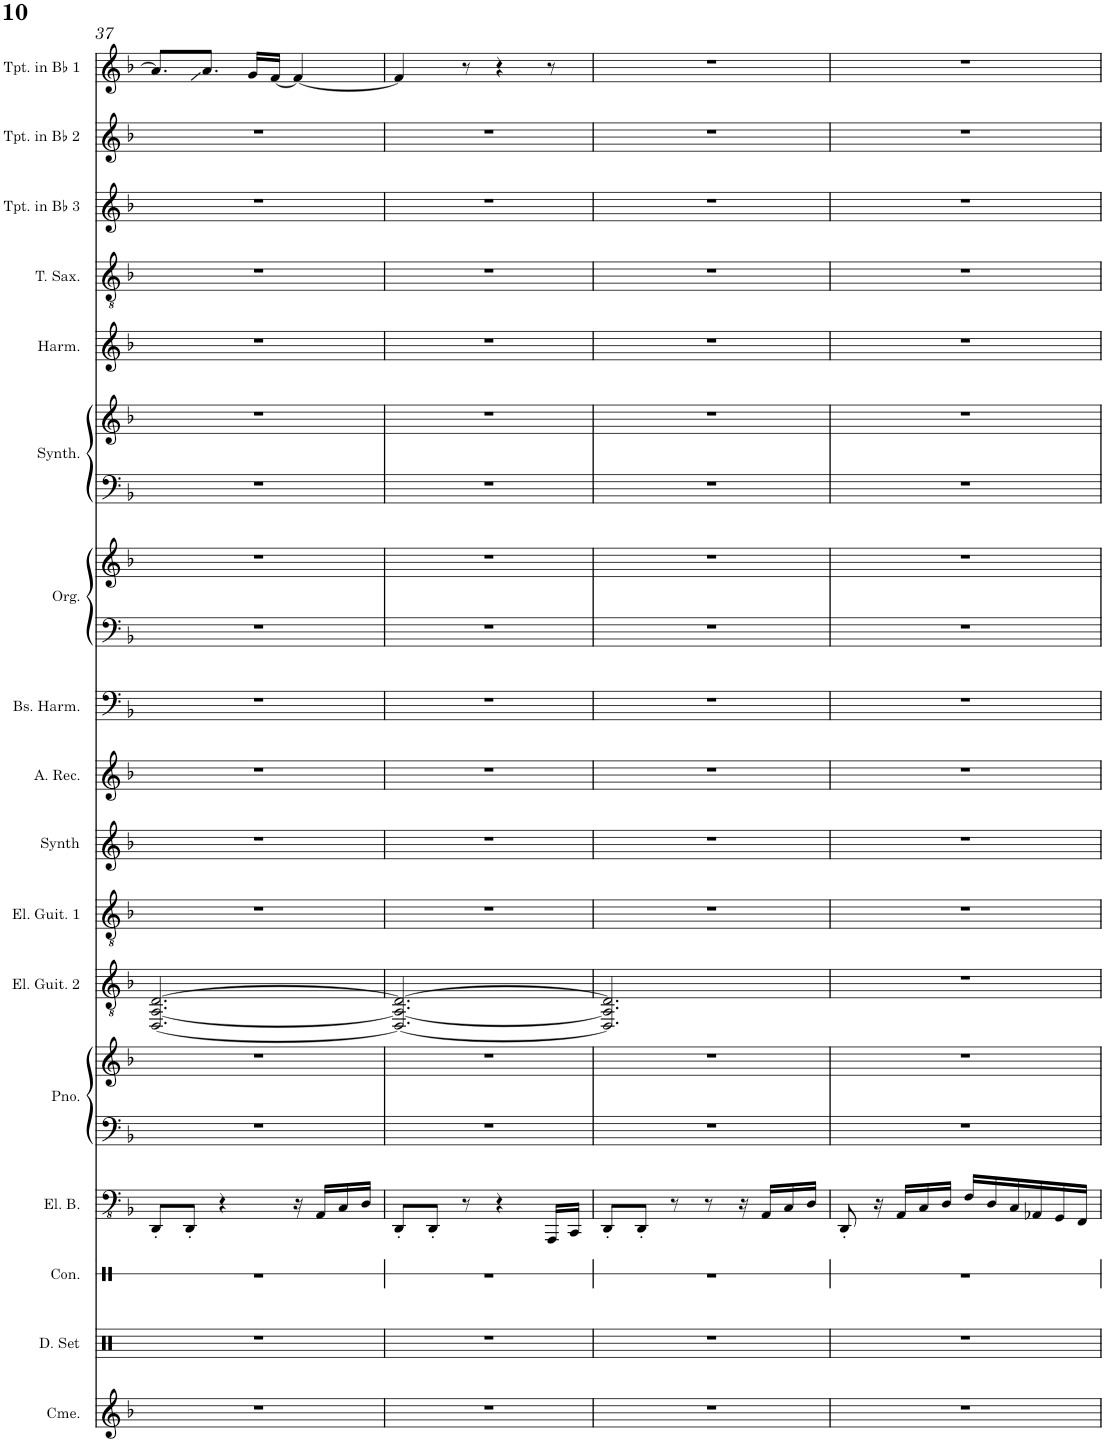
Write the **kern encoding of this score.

**kern	**kern	**kern	**kern	**kern	**kern	**kern	**kern	**kern	**kern	**kern	**kern	**kern	**kern	**kern	**kern	**kern	**kern	**kern	**kern
*part17	*part16	*part15	*part14	*part13	*part13	*part12	*part11	*part10	*part9	*part8	*part7	*part7	*part6	*part6	*part5	*part4	*part3	*part2	*part1
*staff20	*staff19	*staff18	*staff17	*staff16	*staff15	*staff14	*staff13	*staff12	*staff11	*staff10	*staff9	*staff8	*staff7	*staff6	*staff5	*staff4	*staff3	*staff2	*staff1
*I"Chimes	*I"Drumset	*I"Congas	*I"Electric Bass	*I"Piano	*	*I"Electric Guitar 2	*I"Electric Guitar 1	*I"Synth	*I"Alto Recorder	*I"Bass Harmonica	*I"Organ	*	*I"Choir Synthesizer	*	*I"10-Hole C Diatonic Harmonica	*I"Tenor Saxophone	*I"Trumpet in Bb 3	*I"Trumpet in Bb 2	*I"Trumpet in Bb 1
*I'Cme.	*I'D. Set	*I'Con.	*I'El. B.	*I'Pno.	*	*I'El. Guit. 2	*I'El. Guit. 1	*I'Synth	*I'A. Rec.	*I'Bs. Harm.	*I'Org.	*	*I'Synth.	*	*I'Harm.	*I'T. Sax.	*I'Tpt. in Bb 3	*I'Tpt. in Bb 2	*I'Tpt. in Bb 1
!!LO:PB:g=z
*clefG2	*clefX	*clefX	*clefFv4	*clefF4	*clefG2	*clefGv2	*clefGv2	*clefG2	*clefG2	*clefF4	*clefF4	*clefG2	*clefF4	*clefG2	*clefG2	*clefGv2	*clefG2	*clefG2	*clefG2
*	*	*	*	*	*	*	*	*	*	*	*	*	*	*	*	*Trd8c14	*Trd1c2	*Trd1c2	*Trd1c2
*k[b-]	*k[]	*k[]	*k[b-]	*k[b-]	*k[b-]	*k[b-]	*k[b-]	*k[b-]	*k[b-]	*k[b-]	*k[b-]	*k[b-]	*k[b-]	*k[b-]	*k[b-]	*k[b-]	*k[b-]	*k[b-]	*k[b-]
*M6/8	*M6/8	*M6/8	*M6/8	*M6/8	*M6/8	*M6/8	*M6/8	*M6/8	*M6/8	*M6/8	*M6/8	*M6/8	*M6/8	*M6/8	*M6/8	*M6/8	*M6/8	*M6/8	*M6/8
=37	=37	=37	=37	=37	=37	=37	=37	=37	=37	=37	=37	=37	=37	=37	=37	=37	=37	=37	=37
2.r	2.r	2.r	8DDD'/L	2.r	2.r	[2.DD/ [2.AA/ [2.D/	2.r	2.r	2.r	2.r	2.r	2.r	2.r	2.r	2.r	2.r	2.r	2.r	8.a/L]
.	.	.	8DDD'/J	.	.	.	.	.	.	.	.	.	.	.	.	.	.	.	.
.	.	.	.	.	.	.	.	.	.	.	.	.	.	.	.	.	.	.	8.a/J
.	.	.	4r	.	.	.	.	.	.	.	.	.	.	.	.	.	.	.	.
.	.	.	.	.	.	.	.	.	.	.	.	.	.	.	.	.	.	.	16g/LL
.	.	.	.	.	.	.	.	.	.	.	.	.	.	.	.	.	.	.	[16f/JJ
.	.	.	16r	.	.	.	.	.	.	.	.	.	.	.	.	.	.	.	4f/_
.	.	.	16AAA/LL	.	.	.	.	.	.	.	.	.	.	.	.	.	.	.	.
.	.	.	16CC/	.	.	.	.	.	.	.	.	.	.	.	.	.	.	.	.
.	.	.	16DD/JJ	.	.	.	.	.	.	.	.	.	.	.	.	.	.	.	.
=38	=38	=38	=38	=38	=38	=38	=38	=38	=38	=38	=38	=38	=38	=38	=38	=38	=38	=38	=38
2.r	2.r	2.r	8DDD'/L	2.r	2.r	2.DD/_ 2.AA/_ 2.D/_	2.r	2.r	2.r	2.r	2.r	2.r	2.r	2.r	2.r	2.r	2.r	2.r	4f/]
.	.	.	8DDD'/J	.	.	.	.	.	.	.	.	.	.	.	.	.	.	.	.
.	.	.	8r	.	.	.	.	.	.	.	.	.	.	.	.	.	.	.	8r
.	.	.	4r	.	.	.	.	.	.	.	.	.	.	.	.	.	.	.	4r
.	.	.	16AAAA/LL	.	.	.	.	.	.	.	.	.	.	.	.	.	.	.	8r
.	.	.	16CCC/JJ	.	.	.	.	.	.	.	.	.	.	.	.	.	.	.	.
=39	=39	=39	=39	=39	=39	=39	=39	=39	=39	=39	=39	=39	=39	=39	=39	=39	=39	=39	=39
2.r	2.r	2.r	8DDD'/L	2.r	2.r	2.DD/] 2.AA/] 2.D/]	2.r	2.r	2.r	2.r	2.r	2.r	2.r	2.r	2.r	2.r	2.r	2.r	2.r
.	.	.	8DDD'/J	.	.	.	.	.	.	.	.	.	.	.	.	.	.	.	.
.	.	.	8r	.	.	.	.	.	.	.	.	.	.	.	.	.	.	.	.
.	.	.	8r	.	.	.	.	.	.	.	.	.	.	.	.	.	.	.	.
.	.	.	16r	.	.	.	.	.	.	.	.	.	.	.	.	.	.	.	.
.	.	.	16AAA/LL	.	.	.	.	.	.	.	.	.	.	.	.	.	.	.	.
.	.	.	16CC/	.	.	.	.	.	.	.	.	.	.	.	.	.	.	.	.
.	.	.	16DD/JJ	.	.	.	.	.	.	.	.	.	.	.	.	.	.	.	.
=40	=40	=40	=40	=40	=40	=40	=40	=40	=40	=40	=40	=40	=40	=40	=40	=40	=40	=40	=40
2.r	2.r	2.r	8DDD'/	2.r	2.r	2.r	2.r	2.r	2.r	2.r	2.r	2.r	2.r	2.r	2.r	2.r	2.r	2.r	2.r
.	.	.	16r	.	.	.	.	.	.	.	.	.	.	.	.	.	.	.	.
.	.	.	16AAA/LL	.	.	.	.	.	.	.	.	.	.	.	.	.	.	.	.
.	.	.	16CC/	.	.	.	.	.	.	.	.	.	.	.	.	.	.	.	.
.	.	.	16DD/JJ	.	.	.	.	.	.	.	.	.	.	.	.	.	.	.	.
.	.	.	16FF/LL	.	.	.	.	.	.	.	.	.	.	.	.	.	.	.	.
.	.	.	16DD/	.	.	.	.	.	.	.	.	.	.	.	.	.	.	.	.
.	.	.	16CC/	.	.	.	.	.	.	.	.	.	.	.	.	.	.	.	.
.	.	.	16AAA-X/	.	.	.	.	.	.	.	.	.	.	.	.	.	.	.	.
.	.	.	16GGG/	.	.	.	.	.	.	.	.	.	.	.	.	.	.	.	.
.	.	.	16FFF/JJ	.	.	.	.	.	.	.	.	.	.	.	.	.	.	.	.
=	=	=	=	=	=	=	=	=	=	=	=	=	=	=	=	=	=	=	=
*-	*-	*-	*-	*-	*-	*-	*-	*-	*-	*-	*-	*-	*-	*-	*-	*-	*-	*-	*-
